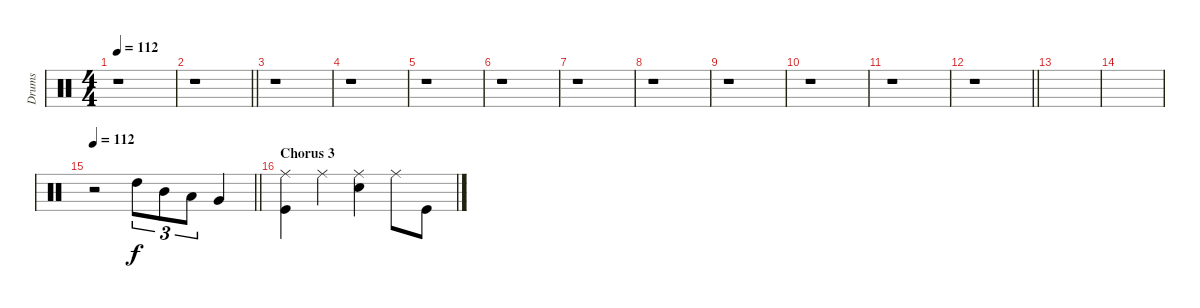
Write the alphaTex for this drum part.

\track ("Drums" "Drums") {instrument percussion}
\staff {score}
\articulation defaults
\ts (4 4)
\tempo 112
\clef neutral
\ks c
r.1{dy f} |
\barLineRight lightlight
r.1 |
r.1 |
r.1 |
r.1 |
r.1 |
r.1 |
r.1 |
r.1 |
r.1 |
r.1 |
\barLineRight lightlight
r.1 |
|
|
\tempo 112
\barLineRight lightlight
r.2 "High Tom (hit)".8{tu (3 2)} "Mid Tom (hit)".8{tu (3 2)} "Low Tom (hit)".8{tu (3 2)} "Very Low Tom (hit)".4 |
\section ("" "Chorus 3")
("Ride (middle)" "Kick (hit)").4 "Ride (middle)".4 ("Ride (middle)" "Snare (hit) 2").4 "Ride (middle)".8 "Kick (hit)".8
